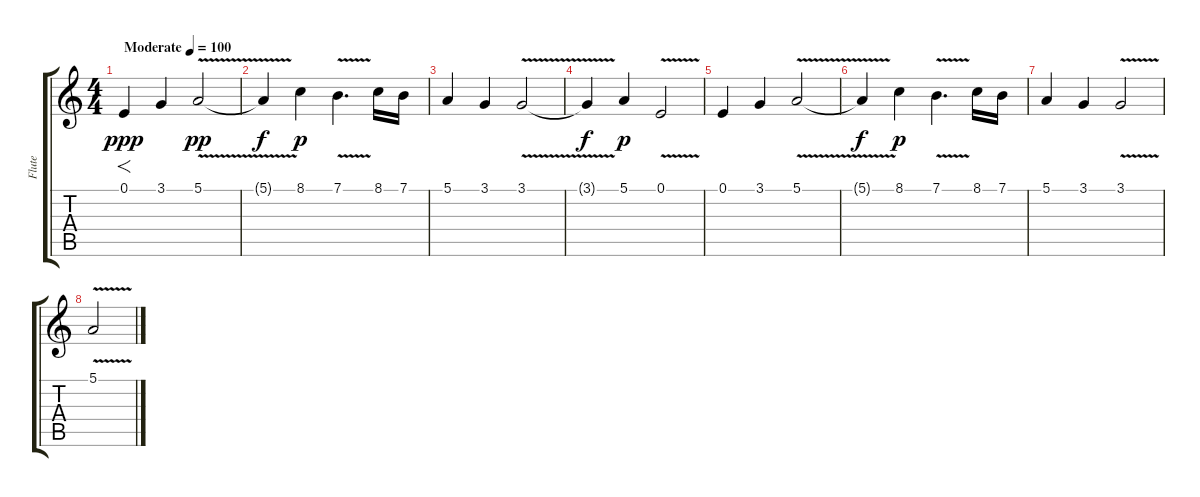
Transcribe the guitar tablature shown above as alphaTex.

\track ("Flute" "Flute") {instrument flute}
\staff {score tabs}
\tuning (E4 B3 G3 D3 A2 E2) {hide}
\ts (4 4)
\tempo (100 "Moderate")
\clef g2
\ks c
0.1.4{f dy ppp instrument flute} 3.1.4 5.1{v}.2{dy pp} |
5.1{t}.4{dy f} 8.1.4{dy p} 7.1{v}.4{d} 8.1.16 7.1.16 |
5.1.4 3.1.4 3.1{v}.2 |
3.1{t}.4{dy f} 5.1.4{dy p} 0.1{v}.2 |
0.1.4 3.1.4 5.1{v}.2 |
5.1{t}.4{dy f} 8.1.4{dy p} 7.1{v}.4{d} 8.1.16 7.1.16 |
5.1.4 3.1.4 3.1{v}.2 |
5.1{v}.2
